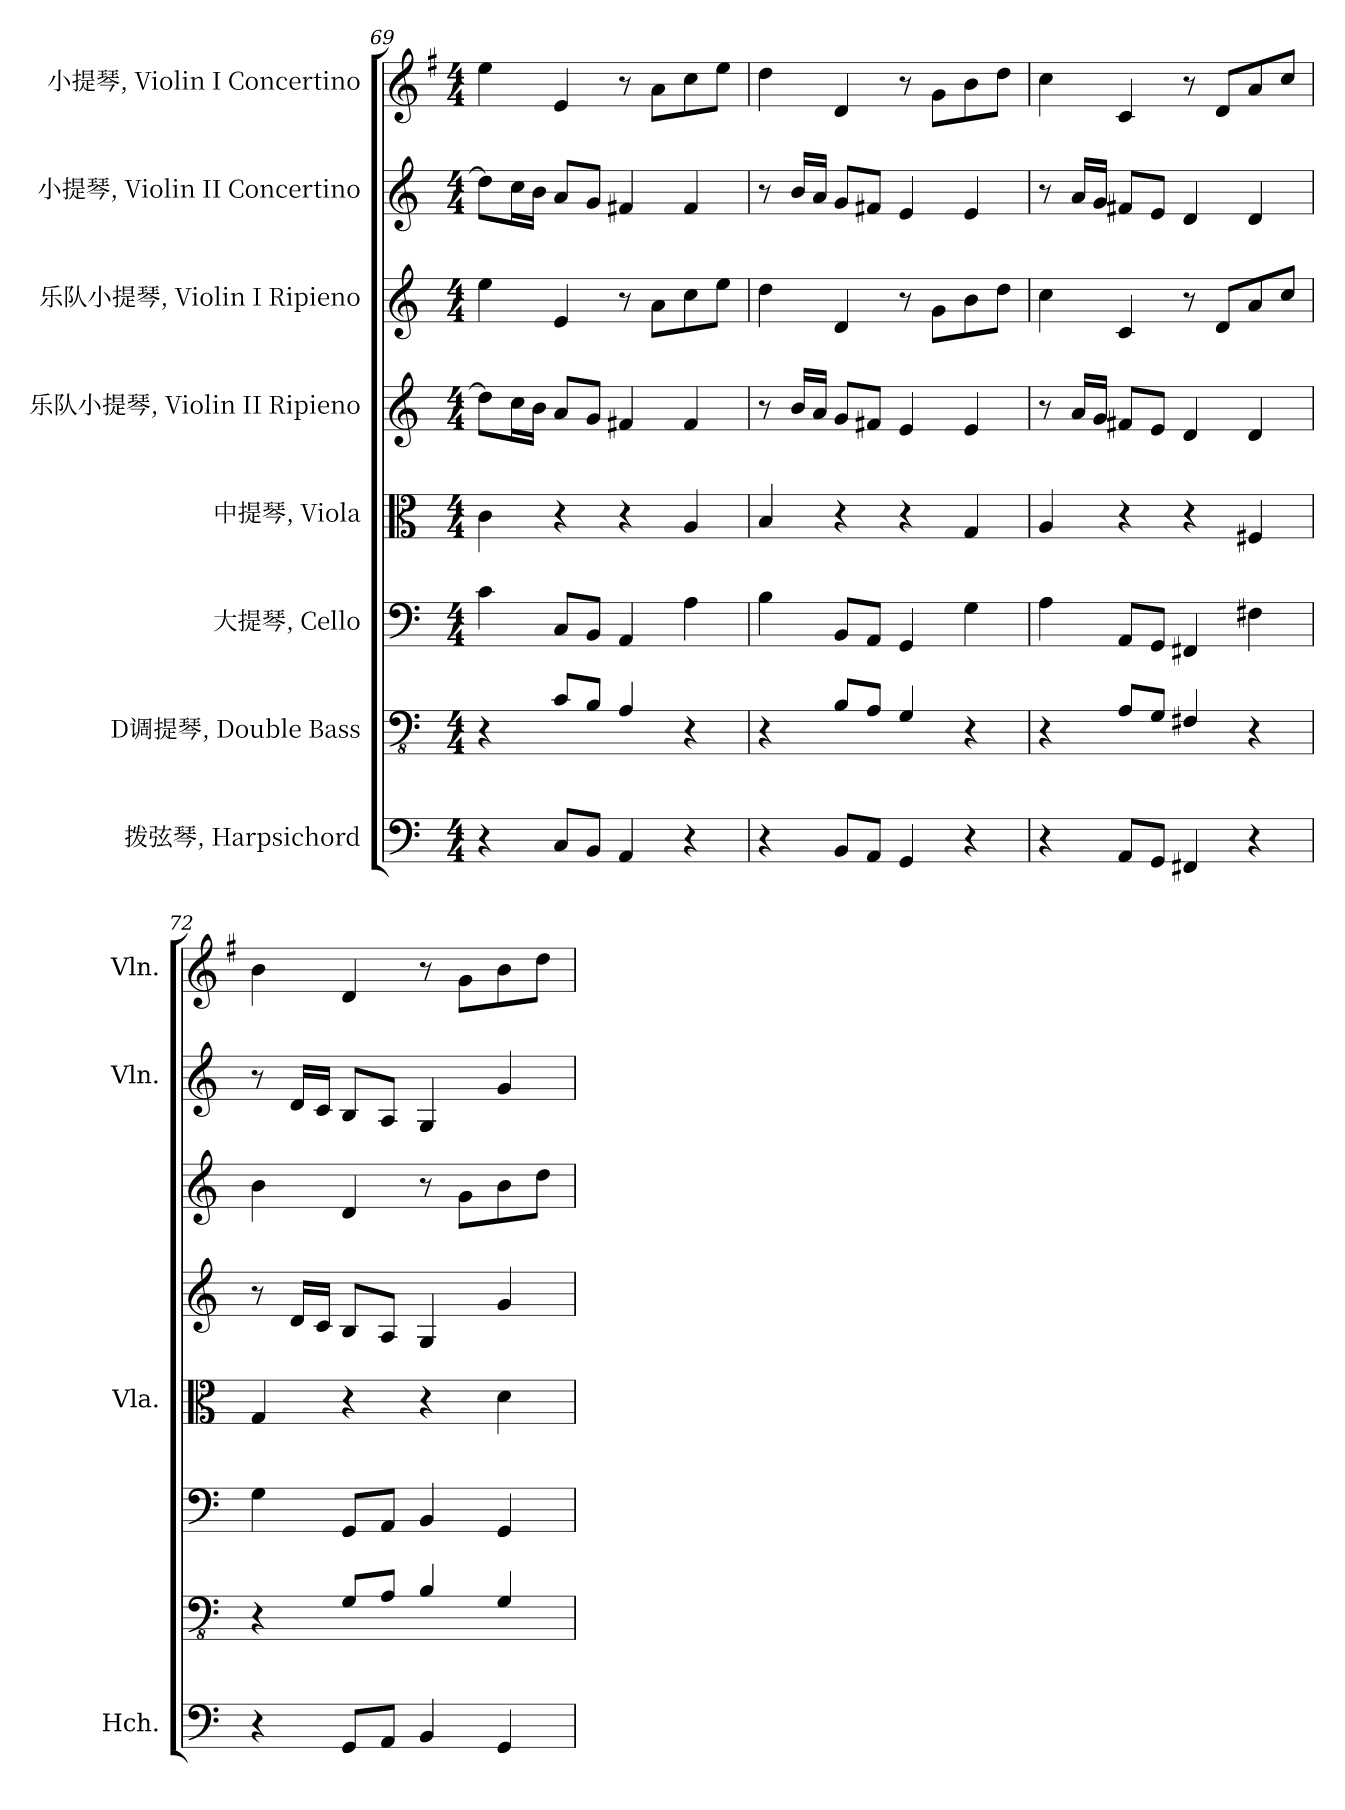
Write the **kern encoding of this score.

**kern	**kern	**kern	**kern	**kern	**kern	**kern	**kern
*part8	*part7	*part6	*part5	*part4	*part3	*part2	*part1
*staff8	*staff7	*staff6	*staff5	*staff4	*staff3	*staff2	*staff1
*I"拨弦琴, Harpsichord	*I"D调提琴, Double Bass	*I"大提琴, Cello	*I"中提琴, Viola	*I"乐队小提琴, Violin II Ripieno	*I"乐队小提琴, Violin I Ripieno	*I"小提琴, Violin II Concertino	*I"小提琴, Violin I Concertino
*I'Hch.	*	*	*I'Vla.	*	*	*I'Vln.	*I'Vln.
*clefF4	*clefFv4	*clefF4	*clefC3	*clefG2	*clefG2	*clefG2	*clefG2
*	*ITrd7c12	*	*	*	*	*	*
*k[]	*k[]	*k[]	*k[]	*k[]	*k[]	*k[]	*k[f#]
*M4/4	*M4/4	*M4/4	*M4/4	*M4/4	*M4/4	*M4/4	*M4/4
=69	=69	=69	=69	=69	=69	=69	=69
4r	4r	4c\	4c\	8dd\L]	4ee\	8dd\L]	4ee\
.	.	.	.	16cc\L	.	16cc\L	.
.	.	.	.	16b\JJ	.	16b\JJ	.
8C/L	8CC/L	8C/L	4r	8a/L	4e/	8a/L	4e/
8BB/J	8BBB/J	8BB/J	.	8g/J	.	8g/J	.
4AA/	4AAA/	4AA/	4r	4f#X/	8r	4f#X/	8r
.	.	.	.	.	8a\L	.	8a\L
4r	4r	4A\	4A/	4f#/	8cc\	4f#/	8cc\
.	.	.	.	.	8ee\J	.	8ee\J
=70	=70	=70	=70	=70	=70	=70	=70
4r	4r	4B\	4B/	8r	4dd\	8r	4dd\
.	.	.	.	16b/LL	.	16b/LL	.
.	.	.	.	16a/JJ	.	16a/JJ	.
8BB/L	8BBB/L	8BB/L	4r	8g/L	4d/	8g/L	4d/
8AA/J	8AAA/J	8AA/J	.	8f#X/J	.	8f#X/J	.
4GG/	4GGG/	4GG/	4r	4e/	8r	4e/	8r
.	.	.	.	.	8g\L	.	8g\L
4r	4r	4G\	4G/	4e/	8b\	4e/	8b\
.	.	.	.	.	8dd\J	.	8dd\J
=71	=71	=71	=71	=71	=71	=71	=71
4r	4r	4A\	4A/	8r	4cc\	8r	4cc\
.	.	.	.	16a/LL	.	16a/LL	.
.	.	.	.	16g/JJ	.	16g/JJ	.
8AA/L	8AAA/L	8AA/L	4r	8f#X/L	4c/	8f#X/L	4c/
8GG/J	8GGG/J	8GG/J	.	8e/J	.	8e/J	.
4FF#X/	4FFF#X/	4FF#X/	4r	4d/	8r	4d/	8r
.	.	.	.	.	8d/L	.	8d/L
4r	4r	4F#X\	4F#X/	4d/	8a/	4d/	8a/
.	.	.	.	.	8cc/J	.	8cc/J
!!LO:PB:g=z
=72	=72	=72	=72	=72	=72	=72	=72
4r	4r	4G\	4G/	8r	4b\	8r	4b\
.	.	.	.	16d/LL	.	16d/LL	.
.	.	.	.	16c/JJ	.	16c/JJ	.
8GG/L	8GGG/L	8GG/L	4r	8B/L	4d/	8B/L	4d/
8AA/J	8AAA/J	8AA/J	.	8A/J	.	8A/J	.
4BB/	4BBB/	4BB/	4r	4G/	8r	4G/	8r
.	.	.	.	.	8g\L	.	8g\L
4GG/	4GGG/	4GG/	4d\	4g/	8b\	4g/	8b\
.	.	.	.	.	8dd\J	.	8dd\J
=	=	=	=	=	=	=	=
*-	*-	*-	*-	*-	*-	*-	*-
